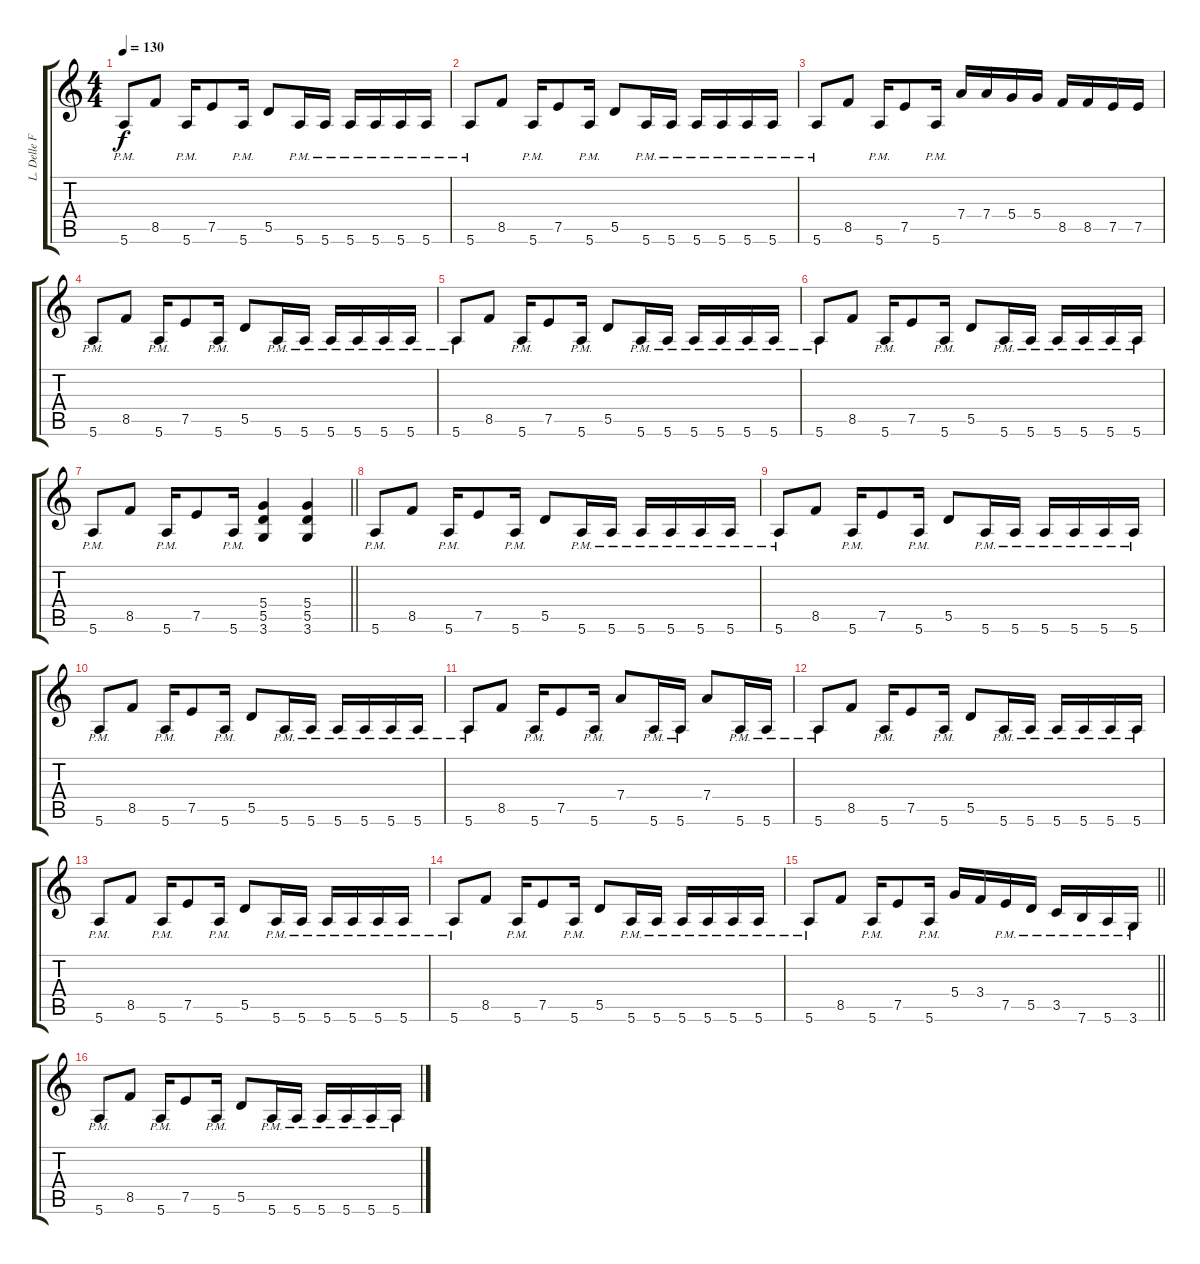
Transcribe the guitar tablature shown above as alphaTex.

\track ("L. Delle Fave (Dist. Guitar L)" "L. Delle F") {instrument overdrivenguitar}
\staff {score tabs}
\tuning (E4 B3 G3 D3 A2 E2) {hide}
\ts (4 4)
\tempo 130
\clef g2
\ks aminor
5.6{pm}.8{dy f} 8.5.8 5.6{pm}.16 7.5.8 5.6{pm}.16 5.5.8 5.6{pm}.16 5.6{pm}.16 5.6{pm}.16 5.6{pm}.16 5.6{pm}.16 5.6{pm}.16 |
5.6{pm}.8 8.5.8 5.6{pm}.16 7.5.8 5.6{pm}.16 5.5.8 5.6{pm}.16 5.6{pm}.16 5.6{pm}.16 5.6{pm}.16 5.6{pm}.16 5.6{pm}.16 |
5.6{pm}.8 8.5.8 5.6{pm}.16 7.5.8 5.6{pm}.16 7.4.16 7.4.16 5.4.16 5.4.16 8.5.16 8.5.16 7.5.16 7.5.16 |
5.6{pm}.8 8.5.8 5.6{pm}.16 7.5.8 5.6{pm}.16 5.5.8 5.6{pm}.16 5.6{pm}.16 5.6{pm}.16 5.6{pm}.16 5.6{pm}.16 5.6{pm}.16 |
5.6{pm}.8 8.5.8 5.6{pm}.16 7.5.8 5.6{pm}.16 5.5.8 5.6{pm}.16 5.6{pm}.16 5.6{pm}.16 5.6{pm}.16 5.6{pm}.16 5.6{pm}.16 |
5.6{pm}.8 8.5.8 5.6{pm}.16 7.5.8 5.6{pm}.16 5.5.8 5.6{pm}.16 5.6{pm}.16 5.6{pm}.16 5.6{pm}.16 5.6{pm}.16 5.6{pm}.16 |
\barLineRight lightlight
5.6{pm}.8 8.5.8 5.6{pm}.16 7.5.8 5.6{pm}.16 (5.4 5.5 3.6).4 (5.4 5.5 3.6).4 |
5.6{pm}.8 8.5.8 5.6{pm}.16 7.5.8 5.6{pm}.16 5.5.8 5.6{pm}.16 5.6{pm}.16 5.6{pm}.16 5.6{pm}.16 5.6{pm}.16 5.6{pm}.16 |
5.6{pm}.8 8.5.8 5.6{pm}.16 7.5.8 5.6{pm}.16 5.5.8 5.6{pm}.16 5.6{pm}.16 5.6{pm}.16 5.6{pm}.16 5.6{pm}.16 5.6{pm}.16 |
5.6{pm}.8 8.5.8 5.6{pm}.16 7.5.8 5.6{pm}.16 5.5.8 5.6{pm}.16 5.6{pm}.16 5.6{pm}.16 5.6{pm}.16 5.6{pm}.16 5.6{pm}.16 |
5.6{pm}.8 8.5.8 5.6{pm}.16 7.5.8 5.6{pm}.16 7.4.8 5.6{pm}.16 5.6{pm}.16 7.4.8 5.6{pm}.16 5.6{pm}.16 |
5.6{pm}.8 8.5.8 5.6{pm}.16 7.5.8 5.6{pm}.16 5.5.8 5.6{pm}.16 5.6{pm}.16 5.6{pm}.16 5.6{pm}.16 5.6{pm}.16 5.6{pm}.16 |
5.6{pm}.8 8.5.8 5.6{pm}.16 7.5.8 5.6{pm}.16 5.5.8 5.6{pm}.16 5.6{pm}.16 5.6{pm}.16 5.6{pm}.16 5.6{pm}.16 5.6{pm}.16 |
5.6{pm}.8 8.5.8 5.6{pm}.16 7.5.8 5.6{pm}.16 5.5.8 5.6{pm}.16 5.6{pm}.16 5.6{pm}.16 5.6{pm}.16 5.6{pm}.16 5.6{pm}.16 |
\barLineRight lightlight
5.6{pm}.8 8.5.8 5.6{pm}.16 7.5.8 5.6{pm}.16 5.4.16 3.4.16 7.5{pm}.16 5.5{pm}.16 3.5{pm}.16 7.6{pm}.16 5.6{pm}.16 3.6{pm}.16 |
5.6{pm}.8 8.5.8 5.6{pm}.16 7.5.8 5.6{pm}.16 5.5.8 5.6{pm}.16 5.6{pm}.16 5.6{pm}.16 5.6{pm}.16 5.6{pm}.16 5.6{pm}.16
